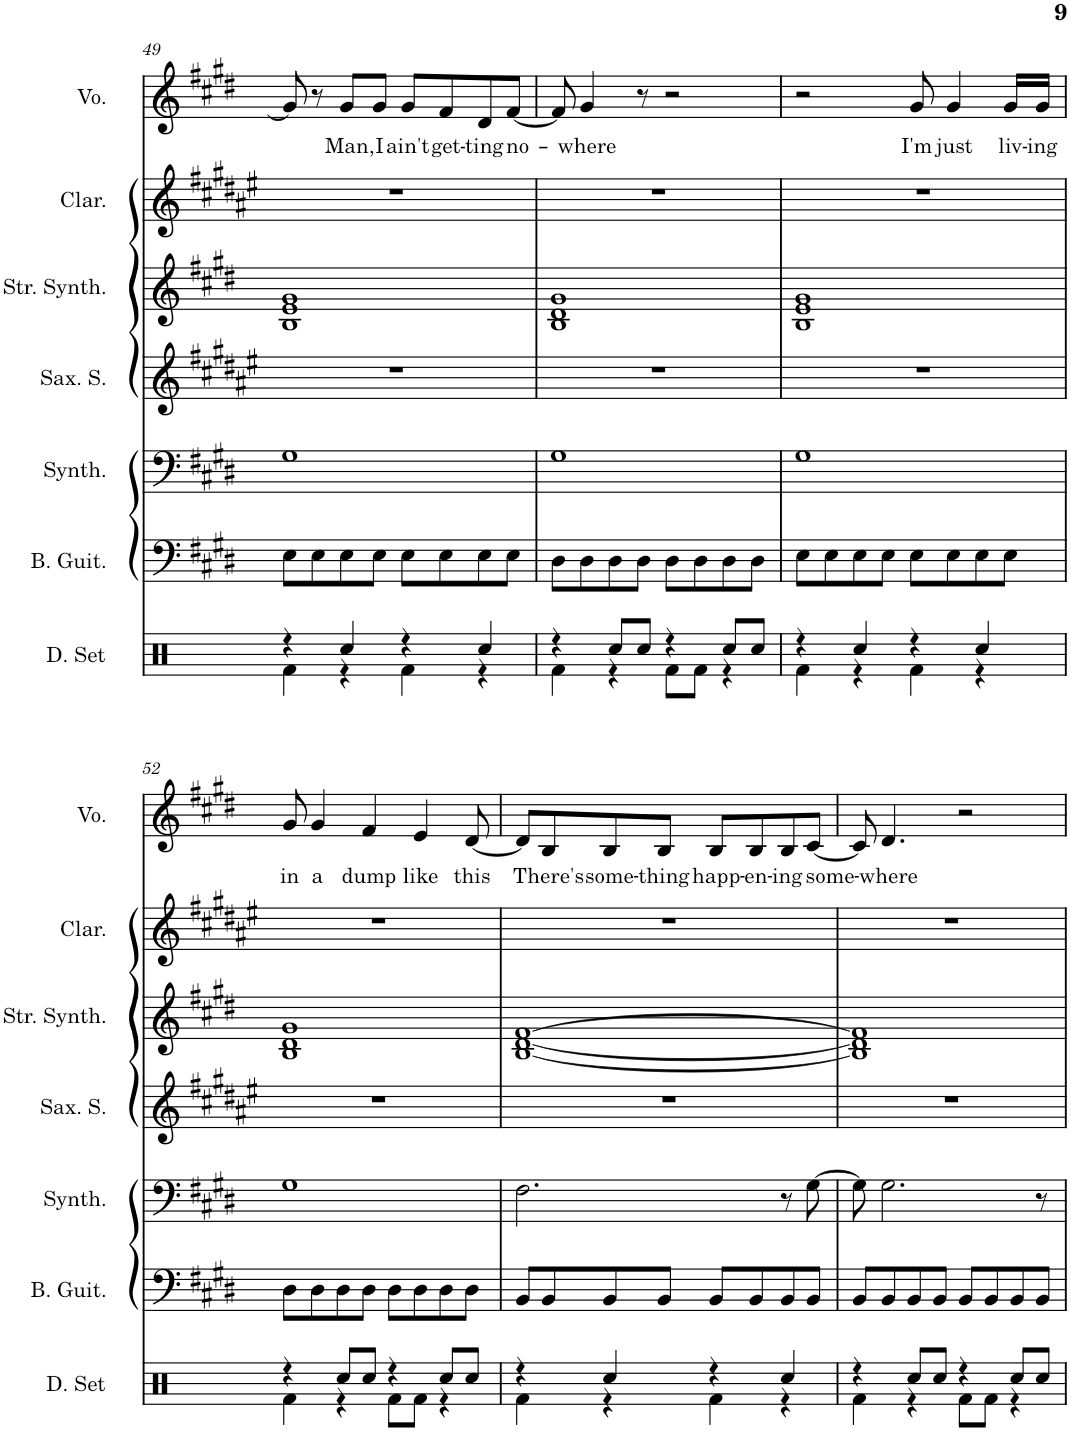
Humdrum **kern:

**kern	**kern	**kern	**kern	**kern	**kern	**kern	**text
*part7	*part6	*part5	*part4	*part3	*part2	*part1	*part1
*staff7	*staff6	*staff5	*staff4	*staff3	*staff2	*staff1	*staff1
*I"Drumset	*I"Bass Guitar	*I"Bass Synthesizer	*I"Saxophone soprano	*I"String Synthesizer	*I"Clarinette	*I"Voice	*
*I'D. Set	*I'B. Guit.	*I'Synth.	*I'Sax. S.	*I'Str. Synth.	*I'Clar.	*I'Vo.	*
!!LO:PB:g=z
*clefX	*clefF4	*clefF4	*clefG2	*clefG2	*clefG2	*clefG2	*
*	*Trd7c12	*	*Trd1c2	*	*Trd1c2	*	*
*k[]	*k[f#c#g#d#]	*k[f#c#g#d#]	*k[f#c#g#d#a#e#]	*k[f#c#g#d#]	*k[f#c#g#d#a#e#]	*k[f#c#g#d#]	*
*M4/4	*M4/4	*M4/4	*M4/4	*M4/4	*M4/4	*M4/4	*
=49	=49	=49	=49	=49	=49	=49	=49
*^	*	*	*	*	*	*	*
4r	4Rf\	8E\L	1G#	1r	1B 1e 1g#	1r	8g#/]	.
.	.	8E\	.	.	.	.	8r	.
!	!	!	!	!	!	!	!	!LO:LY:b
4Rcc/	4r	8E\	.	.	.	.	8g#/L	Man,
!	!	!	!	!	!	!	!	!LO:LY:b
.	.	8E\J	.	.	.	.	8g#/J	I
!	!	!	!	!	!	!	!	!LO:LY:b
4r	4Rf\	8E\L	.	.	.	.	8g#/L	ain't
!	!	!	!	!	!	!	!	!LO:LY:b
.	.	8E\	.	.	.	.	8f#/	get-
!	!	!	!	!	!	!	!	!LO:LY:b
4Rcc/	4r	8E\	.	.	.	.	8d#/	-ting
!	!	!	!	!	!	!	!	!LO:LY:b
.	.	8E\J	.	.	.	.	[8f#/J	no-
=50	=50	=50	=50	=50	=50	=50	=50	=50
4r	4Rf\	8D#\L	1G#	1r	1B 1d# 1g#	1r	8f#/]	.
!	!	!	!	!	!	!	!	!LO:LY:b
.	.	8D#\	.	.	.	.	4g#/	-where
8Rcc/L	4r	8D#\	.	.	.	.	.	.
8Rcc/J	.	8D#\J	.	.	.	.	8r	.
4r	8Rf\L	8D#\L	.	.	.	.	2r	.
.	8Rf\J	8D#\	.	.	.	.	.	.
8Rcc/L	4r	8D#\	.	.	.	.	.	.
8Rcc/J	.	8D#\J	.	.	.	.	.	.
=51	=51	=51	=51	=51	=51	=51	=51	=51
4r	4Rf\	8E\L	1G#	1r	1B 1e 1g#	1r	2r	.
.	.	8E\	.	.	.	.	.	.
4Rcc/	4r	8E\	.	.	.	.	.	.
.	.	8E\J	.	.	.	.	.	.
!	!	!	!	!	!	!	!	!LO:LY:b
4r	4Rf\	8E\L	.	.	.	.	8g#/	I'm
!	!	!	!	!	!	!	!	!LO:LY:b
.	.	8E\	.	.	.	.	4g#/	just
4Rcc/	4r	8E\	.	.	.	.	.	.
!	!	!	!	!	!	!	!	!LO:LY:b
.	.	8E\J	.	.	.	.	16g#/LL	liv-
!	!	!	!	!	!	!	!	!LO:LY:b
.	.	.	.	.	.	.	16g#/JJ	-ing
!!LO:LB:g=z
=52	=52	=52	=52	=52	=52	=52	=52	=52
!	!	!	!	!	!	!	!	!LO:LY:b
4r	4Rf\	8D#\L	1G#	1r	1B 1d# 1g#	1r	8g#/	in
!	!	!	!	!	!	!	!	!LO:LY:b
.	.	8D#\	.	.	.	.	4g#/	a
8Rcc/L	4r	8D#\	.	.	.	.	.	.
!	!	!	!	!	!	!	!	!LO:LY:b
8Rcc/J	.	8D#\J	.	.	.	.	4f#/	dump
4r	8Rf\L	8D#\L	.	.	.	.	.	.
!	!	!	!	!	!	!	!	!LO:LY:b
.	8Rf\J	8D#\	.	.	.	.	4e/	like
8Rcc/L	4r	8D#\	.	.	.	.	.	.
!	!	!	!	!	!	!	!	!LO:LY:b
8Rcc/J	.	8D#\J	.	.	.	.	[8d#/	this
=53	=53	=53	=53	=53	=53	=53	=53	=53
4r	4Rf\	8BB/L	2.F#\	1r	[1B [1d# [1f#	1r	8d#/L]	.
!	!	!	!	!	!	!	!	!LO:LY:b
.	.	8BB/	.	.	.	.	8B/	There's
!	!	!	!	!	!	!	!	!LO:LY:b
4Rcc/	4r	8BB/	.	.	.	.	8B/	some-
!	!	!	!	!	!	!	!	!LO:LY:b
.	.	8BB/J	.	.	.	.	8B/J	-thing
!	!	!	!	!	!	!	!	!LO:LY:b
4r	4Rf\	8BB/L	.	.	.	.	8B/L	happ-
!	!	!	!	!	!	!	!	!LO:LY:b
.	.	8BB/	.	.	.	.	8B/	-en-
!	!	!	!	!	!	!	!	!LO:LY:b
4Rcc/	4r	8BB/	8r	.	.	.	8B/	-ing
!	!	!	!	!	!	!	!	!LO:LY:b
.	.	8BB/J	[8G#\	.	.	.	[8c#/J	some-
=54	=54	=54	=54	=54	=54	=54	=54	=54
4r	4Rf\	8BB/L	8G#\]	1r	1B] 1d#] 1f#]	1r	8c#/]	.
!	!	!	!	!	!	!	!	!LO:LY:b
.	.	8BB/	2.G#\	.	.	.	4.d#/	-where
8Rcc/L	4r	8BB/	.	.	.	.	.	.
8Rcc/J	.	8BB/J	.	.	.	.	.	.
4r	8Rf\L	8BB/L	.	.	.	.	2r	.
.	8Rf\J	8BB/	.	.	.	.	.	.
8Rcc/L	4r	8BB/	.	.	.	.	.	.
8Rcc/J	.	8BB/J	8r	.	.	.	.	.
*v	*v	*	*	*	*	*	*	*
=	=	=	=	=	=	=	=
*-	*-	*-	*-	*-	*-	*-	*-
